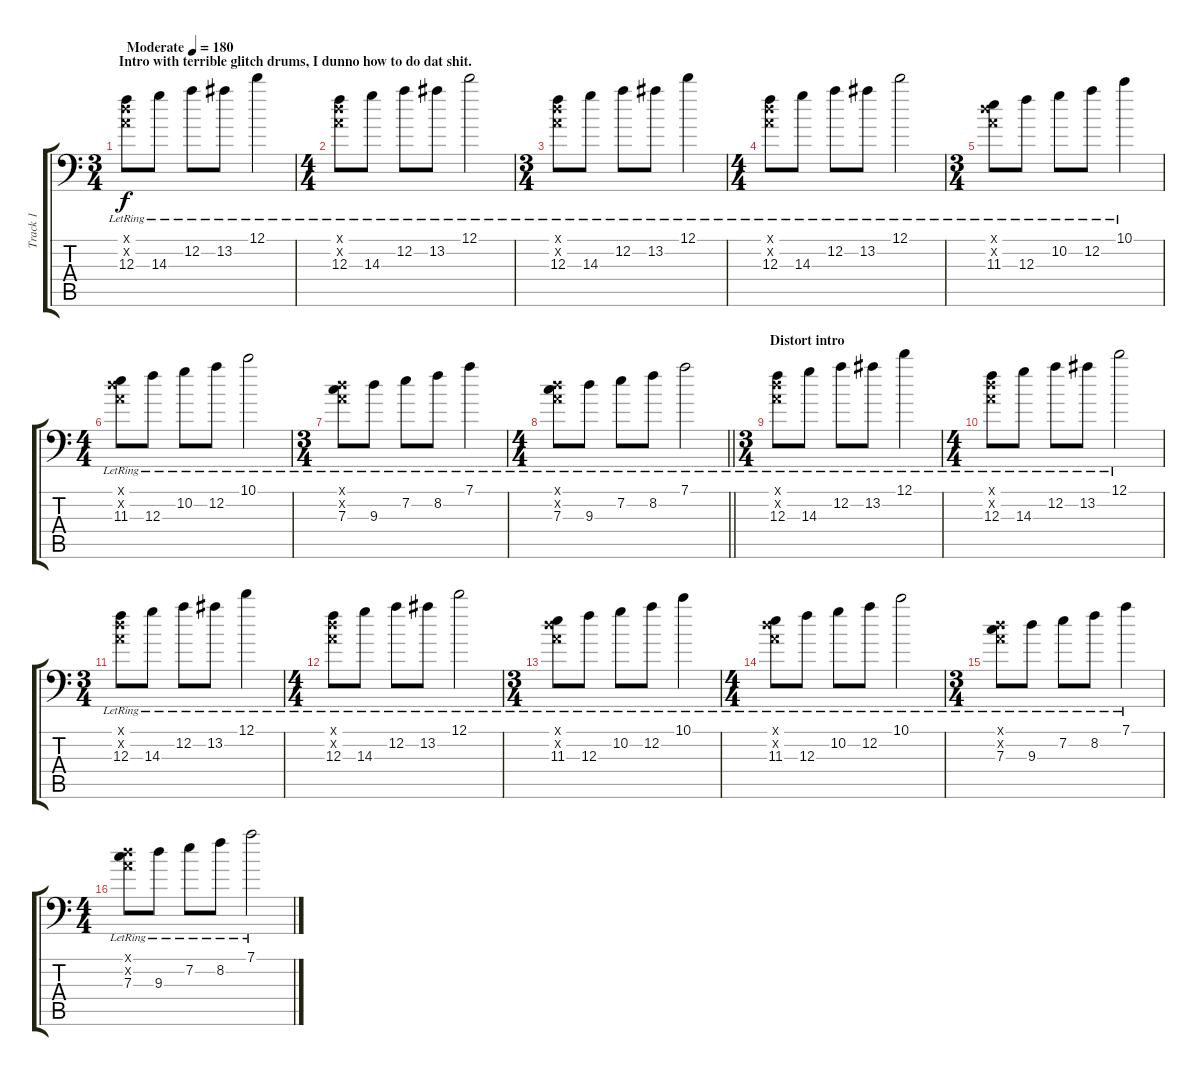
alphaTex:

\track ("Track 1" "Track 1") {instrument overdrivenguitar}
\staff {score tabs}
\tuning (D4 A3 F3 C3 G2 Bb1) {hide}
\ts (3 4)
\section ("" "Intro with terrible glitch drums, I dunno how to do dat shit.")
\tempo (180 "Moderate")
\clef f4
\ks c
(0.1{x} 0.2{x} 12.3{lr}).8{dy f instrument electricguitarjazz} 14.3{lr}.8 12.2{lr}.8 13.2{lr}.8 12.1{lr}.4 |
\ts (4 4)
(0.1{x} 0.2{x} 12.3{lr}).8 14.3{lr}.8 12.2{lr}.8 13.2{lr}.8 12.1{lr}.2 |
\ts (3 4)
(0.1{x} 0.2{x} 12.3{lr}).8 14.3{lr}.8 12.2{lr}.8 13.2{lr}.8 12.1{lr}.4 |
\ts (4 4)
(0.1{x} 0.2{x} 12.3{lr}).8 14.3{lr}.8 12.2{lr}.8 13.2{lr}.8 12.1{lr}.2 |
\ts (3 4)
(0.1{x} 0.2{x} 11.3{lr}).8 12.3{lr}.8 10.2{lr}.8 12.2{lr}.8 10.1{lr}.4 |
\ts (4 4)
(0.1{x} 0.2{x} 11.3{lr}).8 12.3{lr}.8 10.2{lr}.8 12.2{lr}.8 10.1{lr}.2 |
\ts (3 4)
(0.1{x} 0.2{x} 7.3{lr}).8 9.3{lr}.8 7.2{lr}.8 8.2{lr}.8 7.1{lr}.4 |
\ts (4 4)
\barLineRight lightlight
(0.1{x} 0.2{x} 7.3{lr}).8 9.3{lr}.8 7.2{lr}.8 8.2{lr}.8 7.1{lr}.2 |
\ts (3 4)
\section ("" "Distort intro")
(0.1{x} 0.2{x} 12.3{lr}).8{instrument overdrivenguitar} 14.3{lr}.8 12.2{lr}.8 13.2{lr}.8 12.1{lr}.4 |
\ts (4 4)
(0.1{x} 0.2{x} 12.3{lr}).8 14.3{lr}.8 12.2{lr}.8 13.2{lr}.8 12.1{lr}.2 |
\ts (3 4)
(0.1{x} 0.2{x} 12.3{lr}).8 14.3{lr}.8 12.2{lr}.8 13.2{lr}.8 12.1{lr}.4 |
\ts (4 4)
(0.1{x} 0.2{x} 12.3{lr}).8 14.3{lr}.8 12.2{lr}.8 13.2{lr}.8 12.1{lr}.2 |
\ts (3 4)
(0.1{x} 0.2{x} 11.3{lr}).8 12.3{lr}.8 10.2{lr}.8 12.2{lr}.8 10.1{lr}.4 |
\ts (4 4)
(0.1{x} 0.2{x} 11.3{lr}).8 12.3{lr}.8 10.2{lr}.8 12.2{lr}.8 10.1{lr}.2 |
\ts (3 4)
(0.1{x} 0.2{x} 7.3{lr}).8 9.3{lr}.8 7.2{lr}.8 8.2{lr}.8 7.1{lr}.4 |
\ts (4 4)
(0.1{x} 0.2{x} 7.3{lr}).8 9.3{lr}.8 7.2{lr}.8 8.2{lr}.8 7.1{lr}.2
